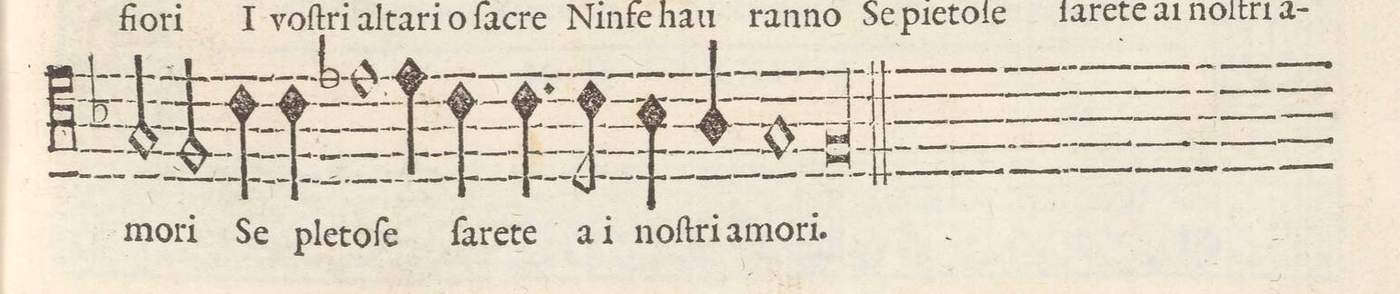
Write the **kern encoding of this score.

**kern	**text
*I"TENORE	*
*clefC4	*
*k[b-]	*
*met(C)	*
*M4/4	*
2G/	-mo-
2F/	-ri
=92-	=92-
4c\	Se
4c\	pie-
1e-X\	-to-
=93-	=93-
4eny\	-ſe
4c\	ſa-
=94-	=94-
4.c\	-re-
8c\	-te a i
4B-\	noſ-
4A/	tri a-
=95-	=95-
1G	-mo-
=96-	=96-
1Fl	-ri.
==	==
*-	*-
